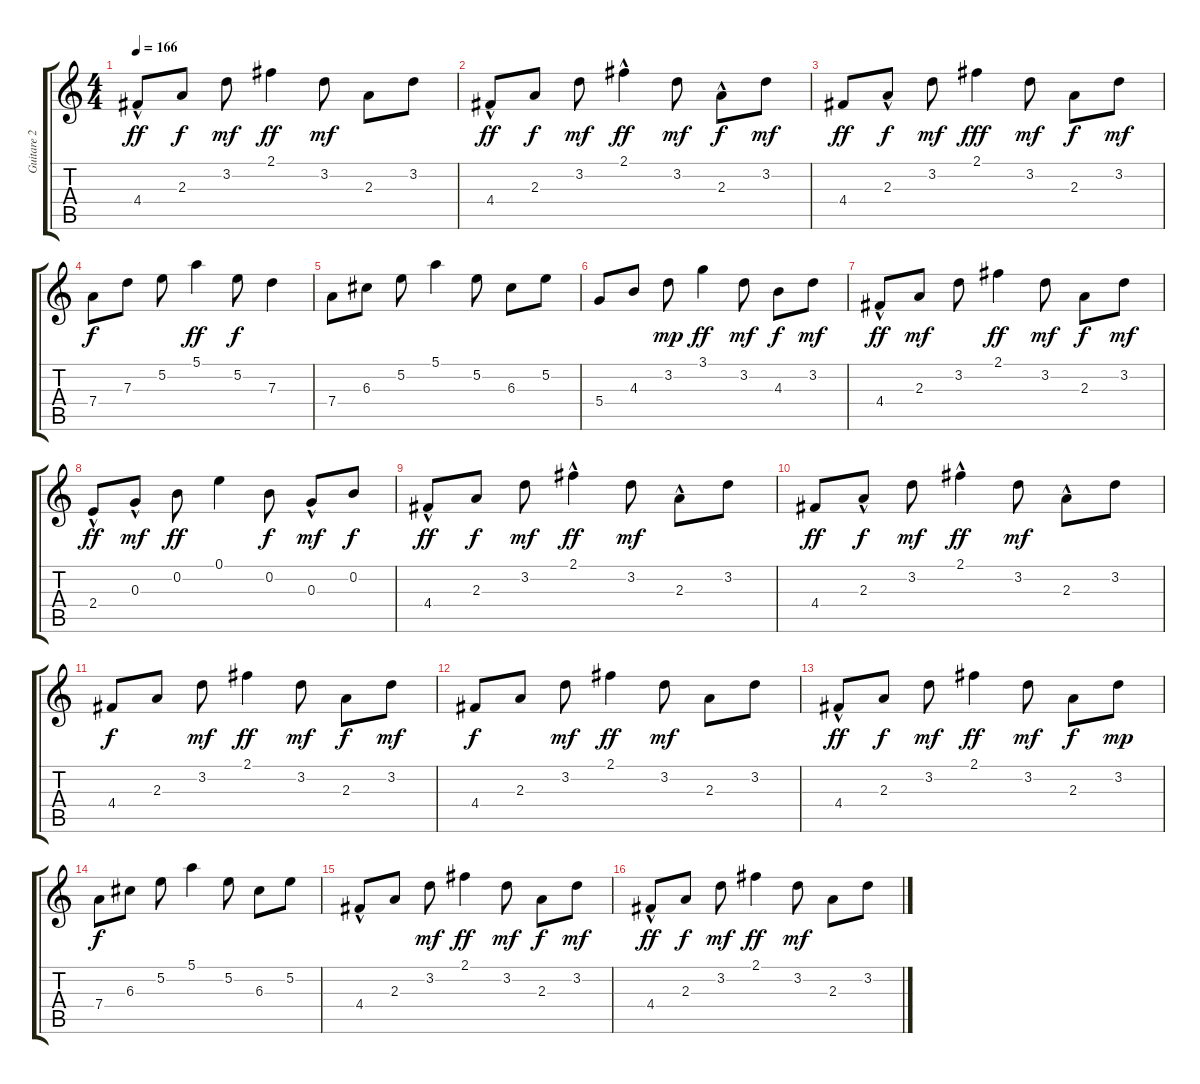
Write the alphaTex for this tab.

\track ("Guitare 2" "Guitare 2") {instrument electricguitarjazz}
\staff {score tabs}
\tuning (E4 B3 G3 D3 A2 E2) {hide}
\ts (4 4)
\tempo 166
\clef g2
\ks c
4.4{hac}.8{dy ff} 2.3.8{dy f} 3.2.8{dy mf} 2.1.4{dy ff} 3.2.8{dy mf} 2.3.8 3.2.8 |
4.4{hac}.8{dy ff} 2.3.8{dy f} 3.2.8{dy mf} 2.1{hac}.4{dy ff} 3.2.8{dy mf} 2.3{hac}.8{dy f} 3.2.8{dy mf} |
4.4.8{dy ff} 2.3{hac}.8{dy f} 3.2.8{dy mf} 2.1.4{dy fff} 3.2.8{dy mf} 2.3.8{dy f} 3.2.8{dy mf} |
7.4.8{dy f} 7.3.8 5.2.8 5.1.4{dy ff} 5.2.8{dy f} 7.3.4 |
7.4.8 6.3.8 5.2.8 5.1.4 5.2.8 6.3.8 5.2.8 |
5.4.8 4.3.8 3.2.8{dy mp} 3.1.4{dy ff} 3.2.8{dy mf} 4.3.8{dy f} 3.2.8{dy mf} |
4.4{hac}.8{dy ff} 2.3.8{dy mf} 3.2.8 2.1.4{dy ff} 3.2.8{dy mf} 2.3.8{dy f} 3.2.8{dy mf} |
2.4{hac}.8{dy ff} 0.3{hac}.8{dy mf} 0.2.8{dy ff} 0.1.4 0.2.8{dy f} 0.3{hac}.8{dy mf} 0.2.8{dy f} |
4.4{hac}.8{dy ff} 2.3.8{dy f} 3.2.8{dy mf} 2.1{hac}.4{dy ff} 3.2.8{dy mf} 2.3{hac}.8 3.2.8 |
4.4.8{dy ff} 2.3{hac}.8{dy f} 3.2.8{dy mf} 2.1{hac}.4{dy ff} 3.2.8{dy mf} 2.3{hac}.8 3.2.8 |
4.4.8{dy f} 2.3.8 3.2.8{dy mf} 2.1.4{dy ff} 3.2.8{dy mf} 2.3.8{dy f} 3.2.8{dy mf} |
4.4.8{dy f} 2.3.8 3.2.8{dy mf} 2.1.4{dy ff} 3.2.8{dy mf} 2.3.8 3.2.8 |
4.4{hac}.8{dy ff} 2.3.8{dy f} 3.2.8{dy mf} 2.1.4{dy ff} 3.2.8{dy mf} 2.3.8{dy f} 3.2.8{dy mp} |
7.4.8{dy f} 6.3.8 5.2.8 5.1.4 5.2.8 6.3.8 5.2.8 |
4.4{hac}.8 2.3.8 3.2.8{dy mf} 2.1.4{dy ff} 3.2.8{dy mf} 2.3.8{dy f} 3.2.8{dy mf} |
4.4{hac}.8{dy ff} 2.3.8{dy f} 3.2.8{dy mf} 2.1.4{dy ff} 3.2.8{dy mf} 2.3.8 3.2.8
